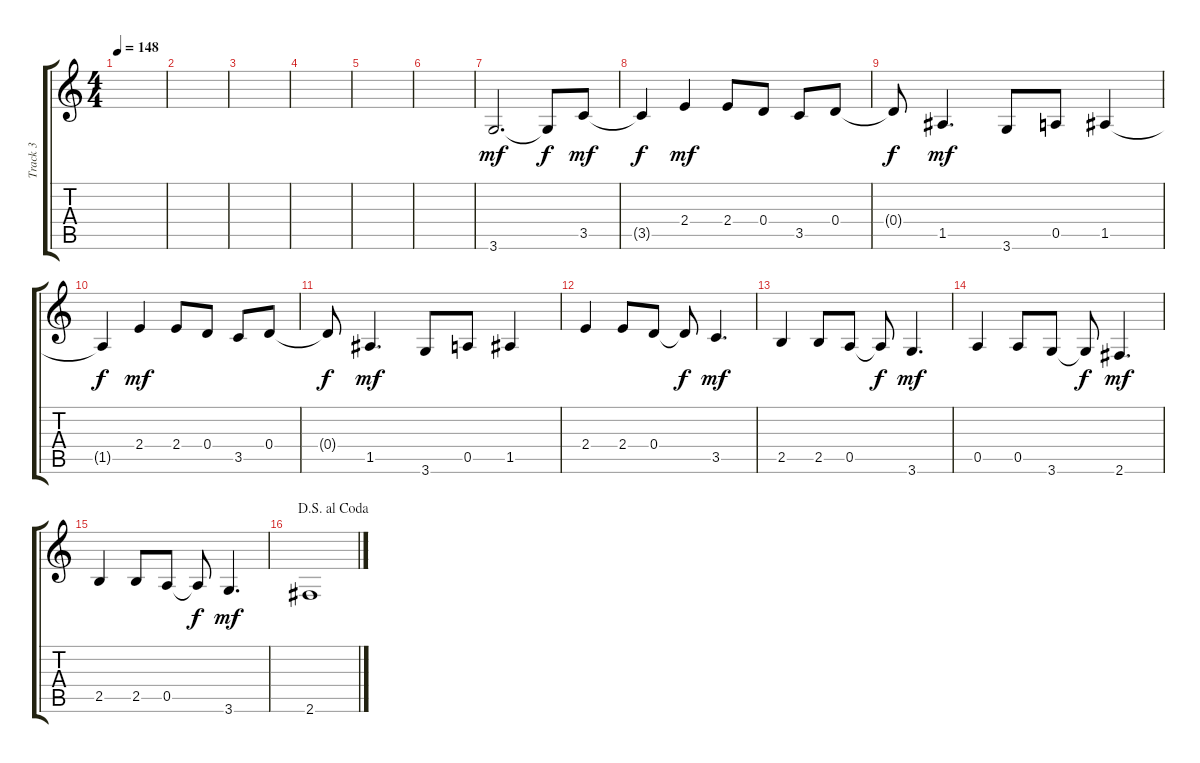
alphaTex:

\track ("Track 3" "Track 3") {instrument acousticguitarsteel}
\staff {score tabs}
\tuning (E4 B3 G3 D3 A2 E2) {hide}
\ts (4 4)
\tempo 148
\clef g2
\ks c
|
|
|
|
|
|
3.6.2{d dy mf instrument overdrivenguitar} 3.6{t}.8{dy f} 3.5.8{dy mf} |
3.5{t}.4{dy f} 2.4.4{dy mf} 2.4.8 0.4.8 3.5.8 0.4.8 |
0.4{t}.8{dy f} 1.5.4{d dy mf} 3.6.8 0.5.8 1.5.4 |
1.5{t}.4{dy f} 2.4.4{dy mf} 2.4.8 0.4.8 3.5.8 0.4.8 |
0.4{t}.8{dy f} 1.5.4{d dy mf} 3.6.8 0.5.8 1.5.4 |
2.4.4 2.4.8 0.4.8 0.4{t}.8{dy f} 3.5.4{d dy mf} |
2.5.4 2.5.8 0.5.8 0.5{t}.8{dy f} 3.6.4{d dy mf} |
0.5.4 0.5.8 3.6.8 3.6{t}.8{dy f} 2.6.4{d dy mf} |
2.5.4 2.5.8 0.5.8 0.5{t}.8{dy f} 3.6.4{d dy mf} |
\jump dalsegnoalcoda
2.6.1
